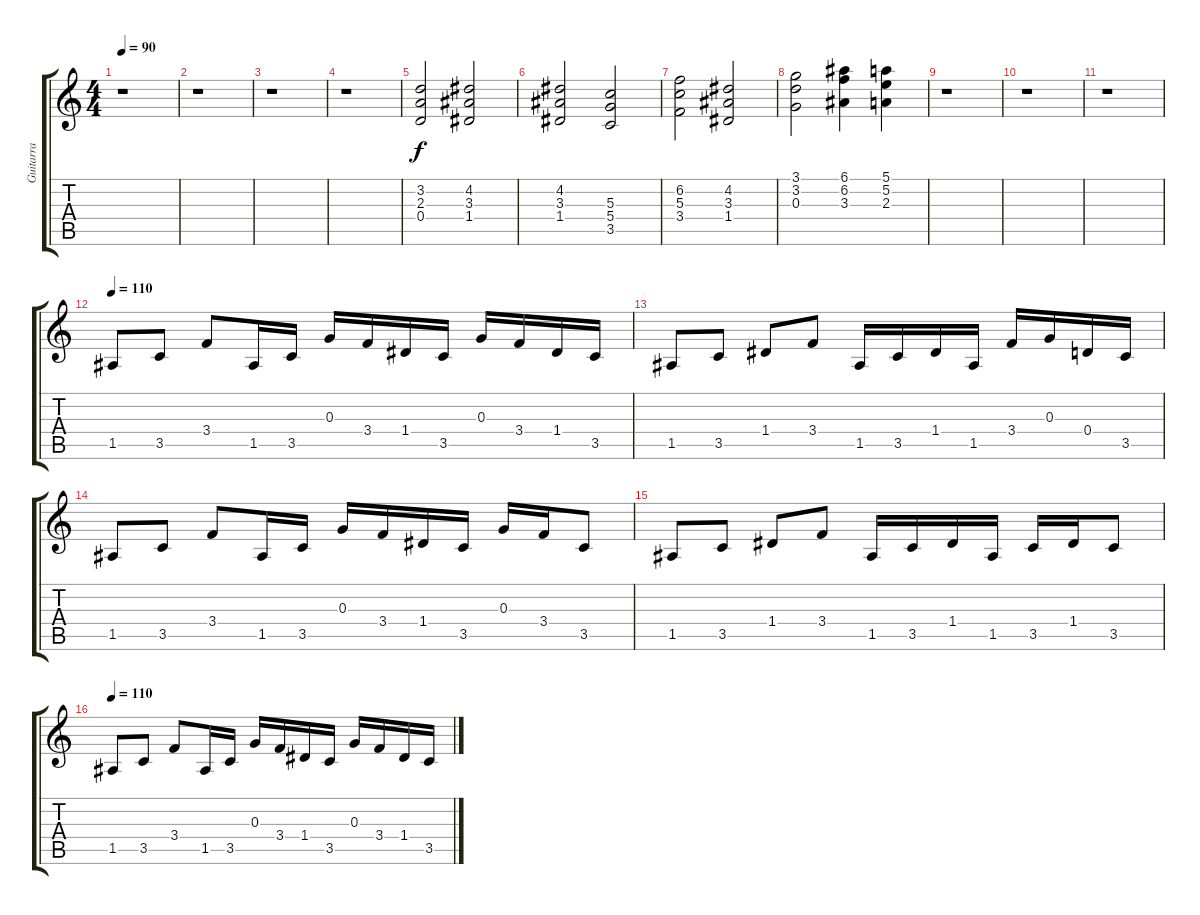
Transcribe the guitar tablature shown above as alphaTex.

\track ("Guitarra" "Guitarra") {instrument distortionguitar}
\staff {score tabs}
\tuning (E4 B3 G3 D3 A2 E2) {hide}
\ts (4 4)
\tempo 90
\clef g2
\ks c
r.1{dy f instrument distortionguitar} |
r.1 |
r.1 |
r.1 |
(3.2 2.3 0.4).2 (4.2 3.3 1.4).2 |
(4.2 3.3 1.4).2 (5.3 5.4 3.5).2 |
(6.2 5.3 3.4).2 (4.2 3.3 1.4).2 |
(3.1 3.2 0.3).2 (6.1 6.2 3.3).4 (5.1 5.2 2.3).4 |
r.1 |
r.1 |
r.1 |
\tempo 110
1.5.8{volume 13} 3.5.8 3.4.8 1.5.16 3.5.16 0.3.16 3.4.16 1.4.16 3.5.16 0.3.16 3.4.16 1.4.16 3.5.16 |
1.5.8 3.5.8 1.4.8 3.4.8 1.5.16 3.5.16 1.4.16 1.5.16 3.4.16 0.3.16 0.4.16 3.5.16 |
1.5.8 3.5.8 3.4.8 1.5.16 3.5.16 0.3.16 3.4.16 1.4.16 3.5.16 0.3.16 3.4.16 3.5.8 |
1.5.8 3.5.8 1.4.8 3.4.8 1.5.16 3.5.16 1.4.16 1.5.16 3.5.16 1.4.16 3.5.8 |
\tempo 110
1.5.8 3.5.8 3.4.8 1.5.16 3.5.16 0.3.16 3.4.16 1.4.16 3.5.16 0.3.16 3.4.16 1.4.16 3.5.16
